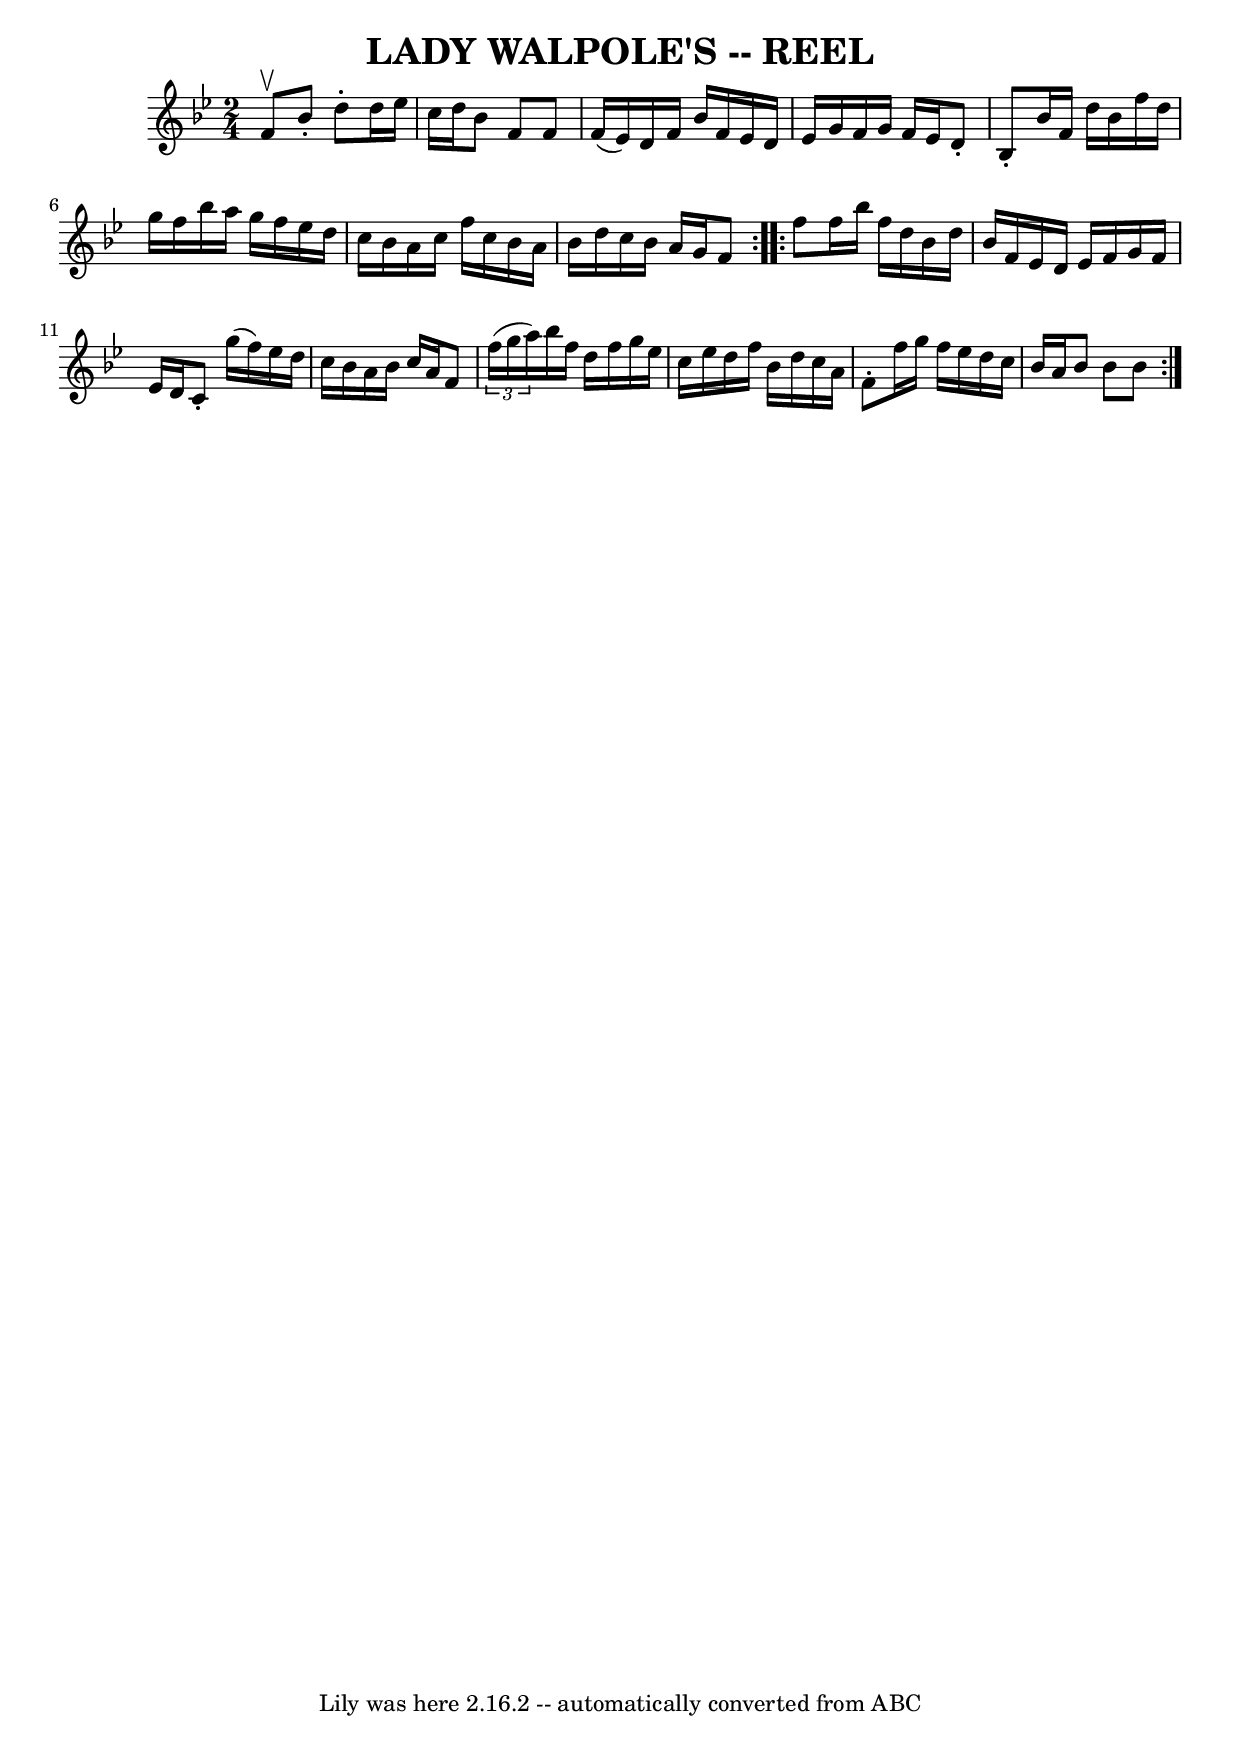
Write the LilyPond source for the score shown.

\version "2.16.2"
\include "Mammoth.ily"
\header {
  %% book = "Ryan's Mammoth Collection of Fiddle Tunes"
 crossRefNumber = "1"
 footnotes = "\\\\Often called Lady Washington's Reel or Boston Fancy\\\\LADY WALPOLE'S REEL. -- First couple cross over and balance, turn same;\\\\down the centre with partners, and back, (each remain on the others side\\\\of set until the foot) Ladies' chain. -- half promenade, half right and\\\\left to places."
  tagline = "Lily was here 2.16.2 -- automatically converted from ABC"
  title = "LADY WALPOLE'S -- REEL"

}
voicedefault =  {



  \repeat volta 2 {

    \time 2/4      \key bes \major f'8^\upbow    |
 bes'8-. d''8-. d''16 ees''16 c''16 d''16     |
 bes'8 f'8 f'8 f'16 ( ees'16)    |
 d'16 f'16 bes'16 f'16 ees'16 d'16 ees'16 g'16     |
 f'16 g'16 f'16 ees'16 d'8-. bes8-.  |
 bes'16 f'16 d''16 bes'16 f''16 d''16 g''16 f''16     |
 bes''16 a''16 g''16 f''16 ees''16 d''16 c''16 bes'16     |
 a'16 c''16 f''16 c''16 bes'16 a'16 bes'16 d''16     |
 c''16 bes'16 a'16 g'16 f'8    
  }    
  
  \repeat volta 2 { f''8     |
 f''16 bes''16 f''16 d''16 bes'16 d''16 bes'16 f'16     |
 ees'16 d'16 ees'16 f'16 g'16 f'16 ees'16 d'16     |
 c'8-. g''16 (f''16) ees''16 d''16 c''16 bes'16    |
 a'16 bes'16 c''16  
 a'16 f'8    \times 2/3 { f''16 (g''16 a''16)  			   }    |
 bes''16 f''16 d''16 f''16 g''16 ees''16 c''16 ees''16      |
 d''16 f''16 bes'16 d''16 c''16 a'16 f'8-.    |
 f''16 g''16 f''16 ees''16 d''16 c''16 bes'16 a'16     |
 bes'8 bes'8 bes'8    
  }   

}

\score{
  <<

    \context Staff="default"
    {
      \voicedefault 
      
    }

  >>
  \layout {
    
  }
  \midi {
  }

}
